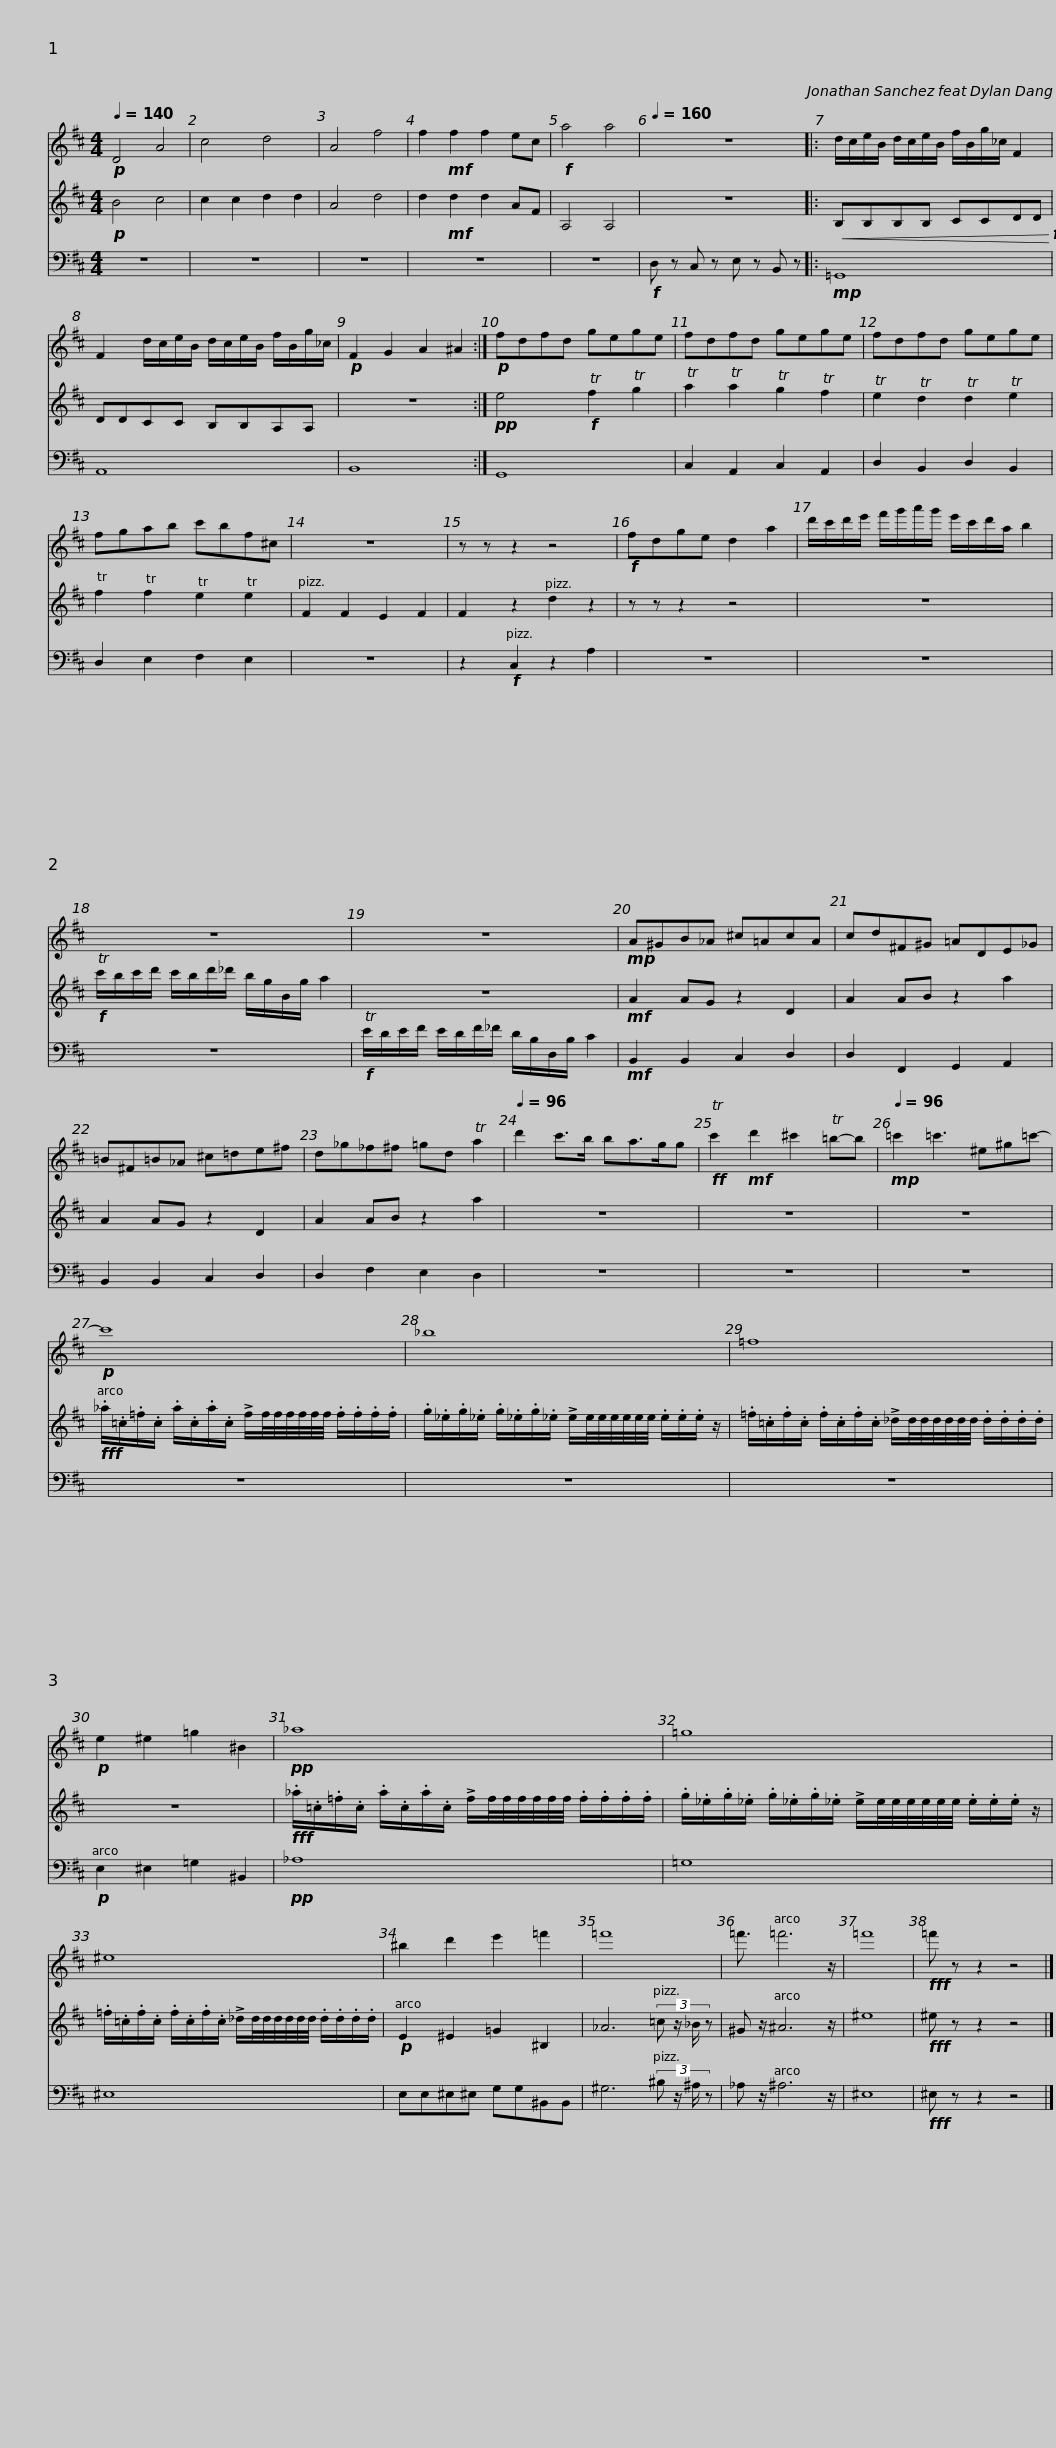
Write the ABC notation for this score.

X:1
%%score 1 2 3
L:1/8
Q:1/4=140
M:4/4
I:linebreak $
K:D
V:1 treble
V:2 treble
V:3 bass transpose=-12
V:1
!p! D4 A4 | c4 d4 | A4 f4 | f2!mf! f2 f2 ec |!f! a4 a4 | %5
[Q:1/4=160] z8 |:$ d/c/e/B/ d/c/e/B/ f/B/g/_c/ F2 | F2 d/c/e/B/ d/c/e/B/ f/B/g/_c/ |!p! F2 G2 A2 ^A2 :|!p! fdfd gege |$ %10
 fdfd gege | fdfd gege | fgab c'bf^c | z8 | z z z2 z4 | %15
!f! fdge d2 a2 |$ d'/c'/d'/e'/ f'/g'/a'/g'/ e'/c'/d'/a/ b2 | z8 |$ z8 |!mp! A^GB_A ^c=AcA | %20
 cd^F^G =ADE_G |$ =B^F=B_A ^c=de^f | d_g_f^f =gd Ta2 |[Q:1/4=96] d'2 c'>b ba>gg |!ff! Tc'2!mf! d'2 ^c'2 T=b-b |$ %25
!mp![Q:1/4=96] =c'2 =c'3 ^e^g=c'- |!p! c'8 |$ _b8 |$ =f8 |!p! e2 ^e2 =g2 ^B2 |$ %30
!pp! _a8 | =g8 |$ ^e8 | ^b2 d'2 e'2 =f'2 | =f'8 | %35
 =f'3/2 =f'6 z/ |$ =f'8 |!fff! =f' z z2 z4 |] %38
V:2
!p! B4 c4 | c2 c2 d2 d2 | A4 d4 | d2!mf! d2 d2 AF | A,4 A,4 | %5
 z8 |:$!<(! B,B,B,B, CCDD!<)!!f! | DDCC B,B,A,A, | z8 :|!pp! e4!f! Tf2 Tg2 |$ %10
 Ta2 Ta2 Tg2 Tf2 | Te2 Td2 Td2 Te2 | Tf2 Tf2 Te2 Te2 | F2 F2 E2 F2 | F2 z2 d2 z2 | %15
 z z z2 z4 |$ z8 |!f! Tc'/b/c'/d'/ c'/b/d'/_d'/ b/g/B/g/ a2 |$ z8 |!mf! A2 AG z2 D2 | %20
 A2 AB z2 a2 |$ A2 AG z2 D2 | A2 AB z2 a2 | z8 | z8 |$ %25
 z8 |!fff! ._a/.=c/.=f/.c/ .a/.c/.a/.c/ !>!f/f/4f/4f/4f/4f/4f/4 .f/.f/.f/.f/ |$ .g/._e/.g/._e/ .g/._e/.g/._e/ !>!e/e/4e/4e/4e/4e/4e/4 .e/.e/.e/ z/ |$ .=f/.=c/.f/.c/ .f/.c/.f/.c/ !>!_d/d/4d/4d/4d/4d/4d/4 .d/.d/.d/.d/ | z8 |$ %30
!fff! ._a/.=c/.=f/.c/ .a/.c/.a/.c/ !>!f/f/4f/4f/4f/4f/4f/4 .f/.f/.f/.f/ | .g/._e/.g/._e/ .g/._e/.g/._e/ !>!e/e/4e/4e/4e/4e/4e/4 .e/.e/.e/ z/ |$ .=f/.=c/.f/.c/ .f/.c/.f/.c/ !>!_d/d/4d/4d/4d/4d/4d/4 .d/.d/.d/.d/ |!p! E2 ^E2 =G2 ^B,2 | _A6 (3:2:4=c z/ _B/ z | %35
 ^G z/ ^A6 z/ |$ ^e8 |!fff! ^e z z2 z4 |] %38
V:3
 z8 | z8 | z8 | z8 | z8 | %5
!f! D, z C, z E, z B,, z |:$!mp! =G,,8 | A,,8 | B,,8 :| G,,8 |$ %10
 C,2 A,,2 C,2 A,,2 | D,2 B,,2 D,2 B,,2 | D,2 E,2 F,2 E,2 | z8 | z2!f! C,2 z2 A,2 | %15
 z8 |$ z8 | z8 |$!f! TE/D/E/F/ E/D/F/_F/ D/B,/D,/B,/ C2 |!mf! B,,2 B,,2 C,2 D,2 | %20
 D,2 F,,2 G,,2 A,,2 |$ B,,2 B,,2 C,2 D,2 | D,2 F,2 E,2 D,2 | z8 | z8 |$ %25
 z8 | z8 |$ z8 |$ z8 |!p! E,2 ^E,2 =G,2 ^B,,2 |$ %30
!pp! _A,8 | =G,8 |$ ^E,8 | E,E,^E,^E, G,G,^B,,B,, | ^G,6 (3:2:4^B, z/ ^A,/ z | %35
 _A, z/ ^A,6 z/ |$ ^E,8 |!fff! ^E, z z2 z4 |] %38
